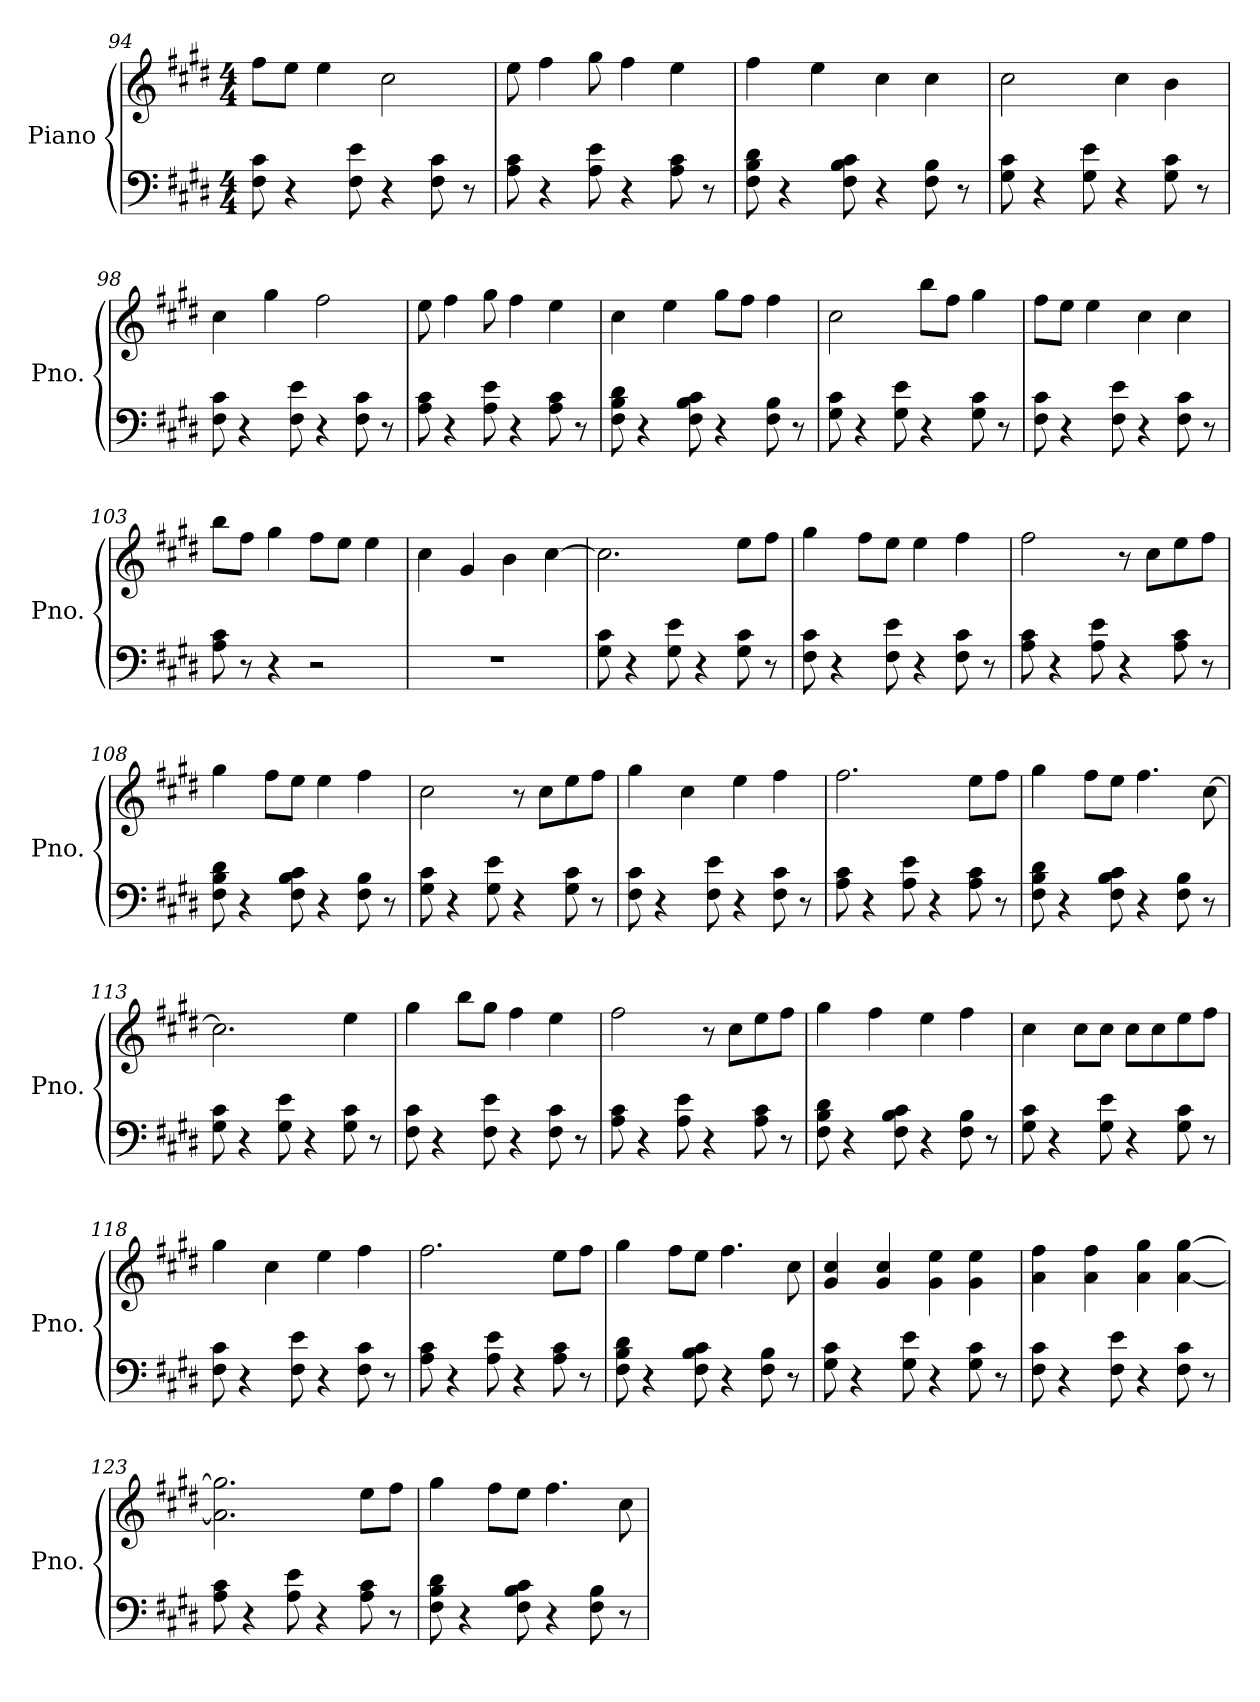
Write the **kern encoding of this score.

**kern	**kern
*part1	*part1
*staff2	*staff1
*I"Piano	*
*I'Pno.	*
*clefF4	*clefG2
*k[f#c#g#d#]	*k[f#c#g#d#]
*M4/4	*M4/4
=94	=94
8F#\ 8c#\	8ff#\L
4r	8ee\J
.	4ee\
8F#\ 8e\	.
4r	2cc#\
8F#\ 8c#\	.
8r	.
=95	=95
8A\ 8c#\	8ee\
4r	4ff#\
8A\ 8e\	8gg#\
4r	4ff#\
8A\ 8c#\	4ee\
8r	.
=96	=96
8F#\ 8B\ 8d#\	4ff#\
4r	.
.	4ee\
8F#\ 8B\ 8c#\	.
4r	4cc#\
8F#\ 8B\	4cc#\
8r	.
=97	=97
8G#\ 8c#\	2cc#\
4r	.
8G#\ 8e\	.
4r	4cc#\
8G#\ 8c#\	4b\
8r	.
!!LO:PB:g=z
=98	=98
8F#\ 8c#\	4cc#\
4r	.
.	4gg#\
8F#\ 8e\	.
4r	2ff#\
8F#\ 8c#\	.
8r	.
=99	=99
8A\ 8c#\	8ee\
4r	4ff#\
8A\ 8e\	8gg#\
4r	4ff#\
8A\ 8c#\	4ee\
8r	.
=100	=100
8F#\ 8B\ 8d#\	4cc#\
4r	.
.	4ee\
8F#\ 8B\ 8c#\	.
4r	8gg#\L
.	8ff#\J
8F#\ 8B\	4ff#\
8r	.
=101	=101
8G#\ 8c#\	2cc#\
4r	.
8G#\ 8e\	.
4r	8bb\L
.	8ff#\J
8G#\ 8c#\	4gg#\
8r	.
=102	=102
8F#\ 8c#\	8ff#\L
4r	8ee\J
.	4ee\
8F#\ 8e\	.
4r	4cc#\
8F#\ 8c#\	4cc#\
8r	.
=103	=103
8A\ 8c#\	8bb\L
8r	8ff#\J
4r	4gg#\
2r	8ff#\L
.	8ee\J
.	4ee\
!!LO:LB:g=z
=104	=104
1r	4cc#\
.	4g#/
.	4b\
.	[4cc#\
=105	=105
8G#\ 8c#\	2.cc#\]
4r	.
8G#\ 8e\	.
4r	.
8G#\ 8c#\	8ee\L
8r	8ff#\J
=106	=106
8F#\ 8c#\	4gg#\
4r	.
.	8ff#\L
8F#\ 8e\	8ee\J
4r	4ee\
8F#\ 8c#\	4ff#\
8r	.
=107	=107
8A\ 8c#\	2ff#\
4r	.
8A\ 8e\	.
4r	8r
.	8cc#\L
8A\ 8c#\	8ee\
8r	8ff#\J
=108	=108
8F#\ 8B\ 8d#\	4gg#\
4r	.
.	8ff#\L
8F#\ 8B\ 8c#\	8ee\J
4r	4ee\
8F#\ 8B\	4ff#\
8r	.
=109	=109
8G#\ 8c#\	2cc#\
4r	.
8G#\ 8e\	.
4r	8r
.	8cc#\L
8G#\ 8c#\	8ee\
8r	8ff#\J
!!LO:LB:g=z
=110	=110
8F#\ 8c#\	4gg#\
4r	.
.	4cc#\
8F#\ 8e\	.
4r	4ee\
8F#\ 8c#\	4ff#\
8r	.
=111	=111
8A\ 8c#\	2.ff#\
4r	.
8A\ 8e\	.
4r	.
8A\ 8c#\	8ee\L
8r	8ff#\J
=112	=112
8F#\ 8B\ 8d#\	4gg#\
4r	.
.	8ff#\L
8F#\ 8B\ 8c#\	8ee\J
4r	4.ff#\
8F#\ 8B\	.
8r	[8cc#\
=113	=113
8G#\ 8c#\	2.cc#\]
4r	.
8G#\ 8e\	.
4r	.
8G#\ 8c#\	4ee\
8r	.
=114	=114
8F#\ 8c#\	4gg#\
4r	.
.	8bb\L
8F#\ 8e\	8gg#\J
4r	4ff#\
8F#\ 8c#\	4ee\
8r	.
=115	=115
8A\ 8c#\	2ff#\
4r	.
8A\ 8e\	.
4r	8r
.	8cc#\L
8A\ 8c#\	8ee\
8r	8ff#\J
!!LO:LB:g=z
=116	=116
8F#\ 8B\ 8d#\	4gg#\
4r	.
.	4ff#\
8F#\ 8B\ 8c#\	.
4r	4ee\
8F#\ 8B\	4ff#\
8r	.
=117	=117
8G#\ 8c#\	4cc#\
4r	.
.	8cc#\L
8G#\ 8e\	8cc#\J
4r	8cc#\L
.	8cc#\
8G#\ 8c#\	8ee\
8r	8ff#\J
=118	=118
8F#\ 8c#\	4gg#\
4r	.
.	4cc#\
8F#\ 8e\	.
4r	4ee\
8F#\ 8c#\	4ff#\
8r	.
=119	=119
8A\ 8c#\	2.ff#\
4r	.
8A\ 8e\	.
4r	.
8A\ 8c#\	8ee\L
8r	8ff#\J
=120	=120
8F#\ 8B\ 8d#\	4gg#\
4r	.
.	8ff#\L
8F#\ 8B\ 8c#\	8ee\J
4r	4.ff#\
8F#\ 8B\	.
8r	8cc#\
=121	=121
8G#\ 8c#\	4g#/ 4cc#/
4r	.
.	4g#/ 4cc#/
8G#\ 8e\	.
4r	4g#\ 4ee\
8G#\ 8c#\	4g#\ 4ee\
8r	.
!!LO:LB:g=z
=122	=122
8F#\ 8c#\	4a\ 4ff#\
4r	.
.	4a\ 4ff#\
8F#\ 8e\	.
4r	4a\ 4gg#\
8F#\ 8c#\	[4a\ [4gg#\
8r	.
=123	=123
8A\ 8c#\	2.a\] 2.gg#\]
4r	.
8A\ 8e\	.
4r	.
8A\ 8c#\	8ee\L
8r	8ff#\J
=124	=124
8F#\ 8B\ 8d#\	4gg#\
4r	.
.	8ff#\L
8F#\ 8B\ 8c#\	8ee\J
4r	4.ff#\
8F#\ 8B\	.
8r	8cc#\
=	=
*-	*-
